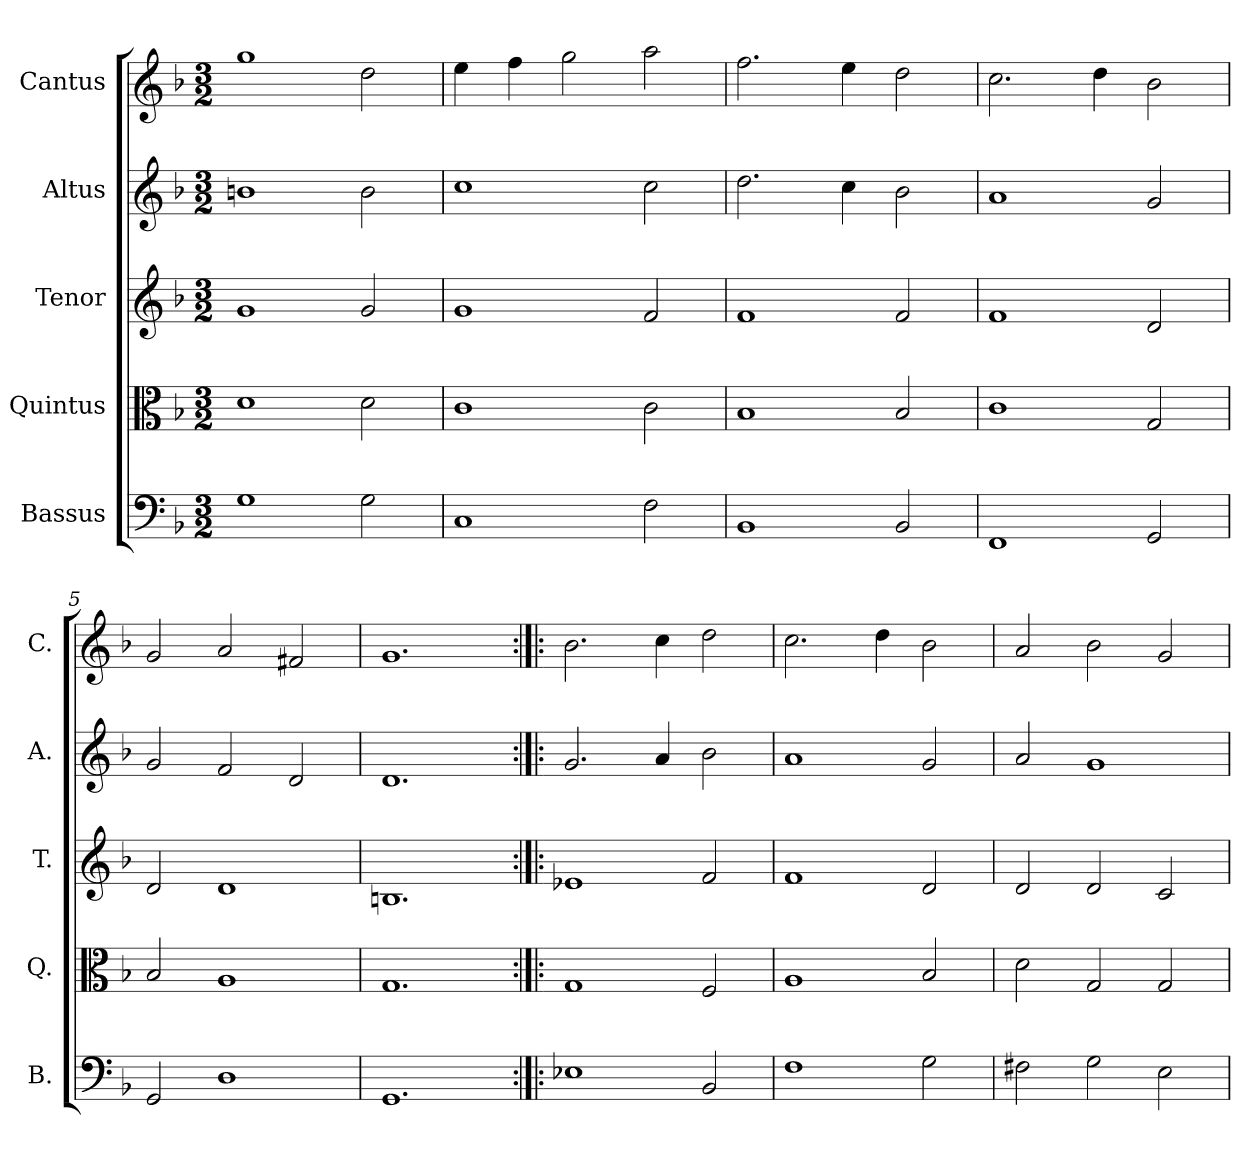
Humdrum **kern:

**kern	**kern	**kern	**kern	**kern
*part5	*part4	*part3	*part2	*part1
*staff5	*staff4	*staff3	*staff2	*staff1
*I"Bassus	*I"Quintus	*I"Tenor	*I"Altus	*I"Cantus
*I'B.	*I'Q.	*I'T.	*I'A.	*I'C.
*clefF4	*clefC3	*clefG2	*clefG2	*clefG2
*k[b-]	*k[b-]	*k[b-]	*k[b-]	*k[b-]
*F:	*F:	*F:	*F:	*F:
*M3/2	*M3/2	*M3/2	*M3/2	*M3/2
=1	=1	=1	=1	=1
1G	1d	1g	1bn	1gg
2G\	2d\	2g/	2b\	2dd\
=2	=2	=2	=2	=2
1C	1c	1g	1cc	4ee\
.	.	.	.	4ff\
.	.	.	.	2gg\
2F\	2c\	2f/	2cc\	2aa\
=3	=3	=3	=3	=3
1BB-	1B-	1f	2.dd\	2.ff\
.	.	.	4cc\	4ee\
2BB-/	2B-/	2f/	2b-\	2dd\
=4	=4	=4	=4	=4
1FF	1c	1f	1a	2.cc\
.	.	.	.	4dd\
2GG/	2G/	2d/	2g/	2b-\
=5	=5	=5	=5	=5
2GG/	2B-/	2d/	2g/	2g/
1D	1A	1d	2f/	2a/
.	.	.	2d/	2f#X/
=6	=6	=6	=6	=6
1.GG	1.G	1.Bn	1.d	1.g
=7:|!|:	=7:|!|:	=7:|!|:	=7:|!|:	=7:|!|:
1E-X	1G	1e-X	2.g/	2.b-\
.	.	.	4a/	4cc\
2BB-/	2F/	2f/	2b-\	2dd\
=8	=8	=8	=8	=8
1F	1A	1f	1a	2.cc\
.	.	.	.	4dd\
2G\	2B-/	2d/	2g/	2b-\
=9	=9	=9	=9	=9
2F#X\	2d\	2d/	2a/	2a/
2G\	2G/	2d/	1g	2b-\
2E\	2G/	2c/	.	2g/
=	=	=	=	=
*-	*-	*-	*-	*-
